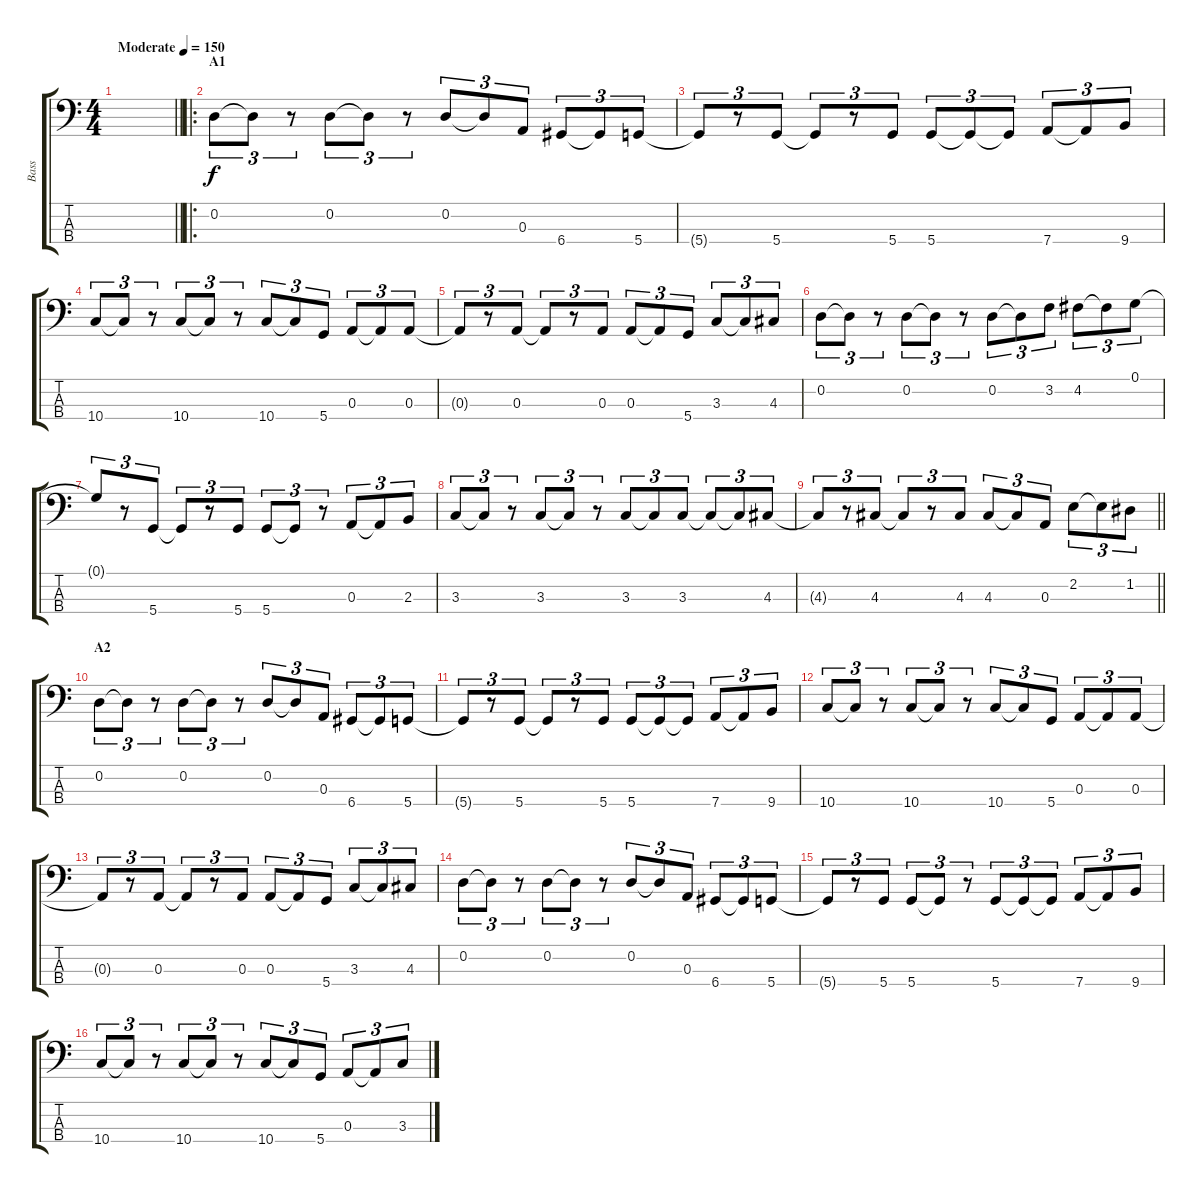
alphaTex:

\track ("Bass" "Bass") {instrument electricbassfinger}
\staff {score tabs}
\tuning (G2 D2 A1 D1) {hide}
\ts (4 4)
\tempo (150 "Moderate")
\clef f4
\barLineRight lightlight
\ks c
|
\ro
\section ("" "A1")
0.2.8{tu (3 2)} 0.2{t}.8{tu (3 2)} r.8{tu (3 2)} 0.2.8{tu (3 2)} 0.2{t}.8{tu (3 2)} r.8{tu (3 2)} 0.2.8{tu (3 2)} 0.2{t}.8{tu (3 2)} 0.3.8{tu (3 2)} 6.4.8{tu (3 2)} 6.4{t}.8{tu (3 2)} 5.4.8{tu (3 2)} |
5.4{t}.8{tu (3 2)} r.8{tu (3 2)} 5.4.8{tu (3 2)} 5.4{t}.8{tu (3 2)} r.8{tu (3 2)} 5.4.8{tu (3 2)} 5.4.8{tu (3 2)} 5.4{t}.8{tu (3 2)} 5.4{t}.8{tu (3 2)} 7.4.8{tu (3 2)} 7.4{t}.8{tu (3 2)} 9.4.8{tu (3 2)} |
10.4.8{tu (3 2)} 10.4{t}.8{tu (3 2)} r.8{tu (3 2)} 10.4.8{tu (3 2)} 10.4{t}.8{tu (3 2)} r.8{tu (3 2)} 10.4.8{tu (3 2)} 10.4{t}.8{tu (3 2)} 5.4.8{tu (3 2)} 0.3.8{tu (3 2)} 0.3{t}.8{tu (3 2)} 0.3.8{tu (3 2)} |
0.3{t}.8{tu (3 2)} r.8{tu (3 2)} 0.3.8{tu (3 2)} 0.3{t}.8{tu (3 2)} r.8{tu (3 2)} 0.3.8{tu (3 2)} 0.3.8{tu (3 2)} 0.3{t}.8{tu (3 2)} 5.4.8{tu (3 2)} 3.3.8{tu (3 2)} 3.3{t}.8{tu (3 2)} 4.3.8{tu (3 2)} |
0.2.8{tu (3 2)} 0.2{t}.8{tu (3 2)} r.8{tu (3 2)} 0.2.8{tu (3 2)} 0.2{t}.8{tu (3 2)} r.8{tu (3 2)} 0.2.8{tu (3 2)} 0.2{t}.8{tu (3 2)} 3.2.8{tu (3 2)} 4.2.8{tu (3 2)} 4.2{t}.8{tu (3 2)} 0.1.8{tu (3 2)} |
0.1{t}.8{tu (3 2)} r.8{tu (3 2)} 5.4.8{tu (3 2)} 5.4{t}.8{tu (3 2)} r.8{tu (3 2)} 5.4.8{tu (3 2)} 5.4.8{tu (3 2)} 5.4{t}.8{tu (3 2)} r.8{tu (3 2)} 0.3.8{tu (3 2)} 0.3{t}.8{tu (3 2)} 2.3.8{tu (3 2)} |
3.3.8{tu (3 2)} 3.3{t}.8{tu (3 2)} r.8{tu (3 2)} 3.3.8{tu (3 2)} 3.3{t}.8{tu (3 2)} r.8{tu (3 2)} 3.3.8{tu (3 2)} 3.3{t}.8{tu (3 2)} 3.3.8{tu (3 2)} 3.3{t}.8{tu (3 2)} 3.3{t}.8{tu (3 2)} 4.3.8{tu (3 2)} |
\barLineRight lightlight
4.3{t}.8{tu (3 2)} r.8{tu (3 2)} 4.3.8{tu (3 2)} 4.3{t}.8{tu (3 2)} r.8{tu (3 2)} 4.3.8{tu (3 2)} 4.3.8{tu (3 2)} 4.3{t}.8{tu (3 2)} 0.3.8{tu (3 2)} 2.2.8{tu (3 2)} 2.2{t}.8{tu (3 2)} 1.2.8{tu (3 2)} |
\section ("" "A2")
0.2.8{tu (3 2)} 0.2{t}.8{tu (3 2)} r.8{tu (3 2)} 0.2.8{tu (3 2)} 0.2{t}.8{tu (3 2)} r.8{tu (3 2)} 0.2.8{tu (3 2)} 0.2{t}.8{tu (3 2)} 0.3.8{tu (3 2)} 6.4.8{tu (3 2)} 6.4{t}.8{tu (3 2)} 5.4.8{tu (3 2)} |
5.4{t}.8{tu (3 2)} r.8{tu (3 2)} 5.4.8{tu (3 2)} 5.4{t}.8{tu (3 2)} r.8{tu (3 2)} 5.4.8{tu (3 2)} 5.4.8{tu (3 2)} 5.4{t}.8{tu (3 2)} 5.4{t}.8{tu (3 2)} 7.4.8{tu (3 2)} 7.4{t}.8{tu (3 2)} 9.4.8{tu (3 2)} |
10.4.8{tu (3 2)} 10.4{t}.8{tu (3 2)} r.8{tu (3 2)} 10.4.8{tu (3 2)} 10.4{t}.8{tu (3 2)} r.8{tu (3 2)} 10.4.8{tu (3 2)} 10.4{t}.8{tu (3 2)} 5.4.8{tu (3 2)} 0.3.8{tu (3 2)} 0.3{t}.8{tu (3 2)} 0.3.8{tu (3 2)} |
0.3{t}.8{tu (3 2)} r.8{tu (3 2)} 0.3.8{tu (3 2)} 0.3{t}.8{tu (3 2)} r.8{tu (3 2)} 0.3.8{tu (3 2)} 0.3.8{tu (3 2)} 0.3{t}.8{tu (3 2)} 5.4.8{tu (3 2)} 3.3.8{tu (3 2)} 3.3{t}.8{tu (3 2)} 4.3.8{tu (3 2)} |
0.2.8{tu (3 2)} 0.2{t}.8{tu (3 2)} r.8{tu (3 2)} 0.2.8{tu (3 2)} 0.2{t}.8{tu (3 2)} r.8{tu (3 2)} 0.2.8{tu (3 2)} 0.2{t}.8{tu (3 2)} 0.3.8{tu (3 2)} 6.4.8{tu (3 2)} 6.4{t}.8{tu (3 2)} 5.4.8{tu (3 2)} |
5.4{t}.8{tu (3 2)} r.8{tu (3 2)} 5.4.8{tu (3 2)} 5.4.8{tu (3 2)} 5.4{t}.8{tu (3 2)} r.8{tu (3 2)} 5.4.8{tu (3 2)} 5.4{t}.8{tu (3 2)} 5.4{t}.8{tu (3 2)} 7.4.8{tu (3 2)} 7.4{t}.8{tu (3 2)} 9.4.8{tu (3 2)} |
10.4.8{tu (3 2)} 10.4{t}.8{tu (3 2)} r.8{tu (3 2)} 10.4.8{tu (3 2)} 10.4{t}.8{tu (3 2)} r.8{tu (3 2)} 10.4.8{tu (3 2)} 10.4{t}.8{tu (3 2)} 5.4.8{tu (3 2)} 0.3.8{tu (3 2)} 0.3{t}.8{tu (3 2)} 3.3.8{tu (3 2)}
